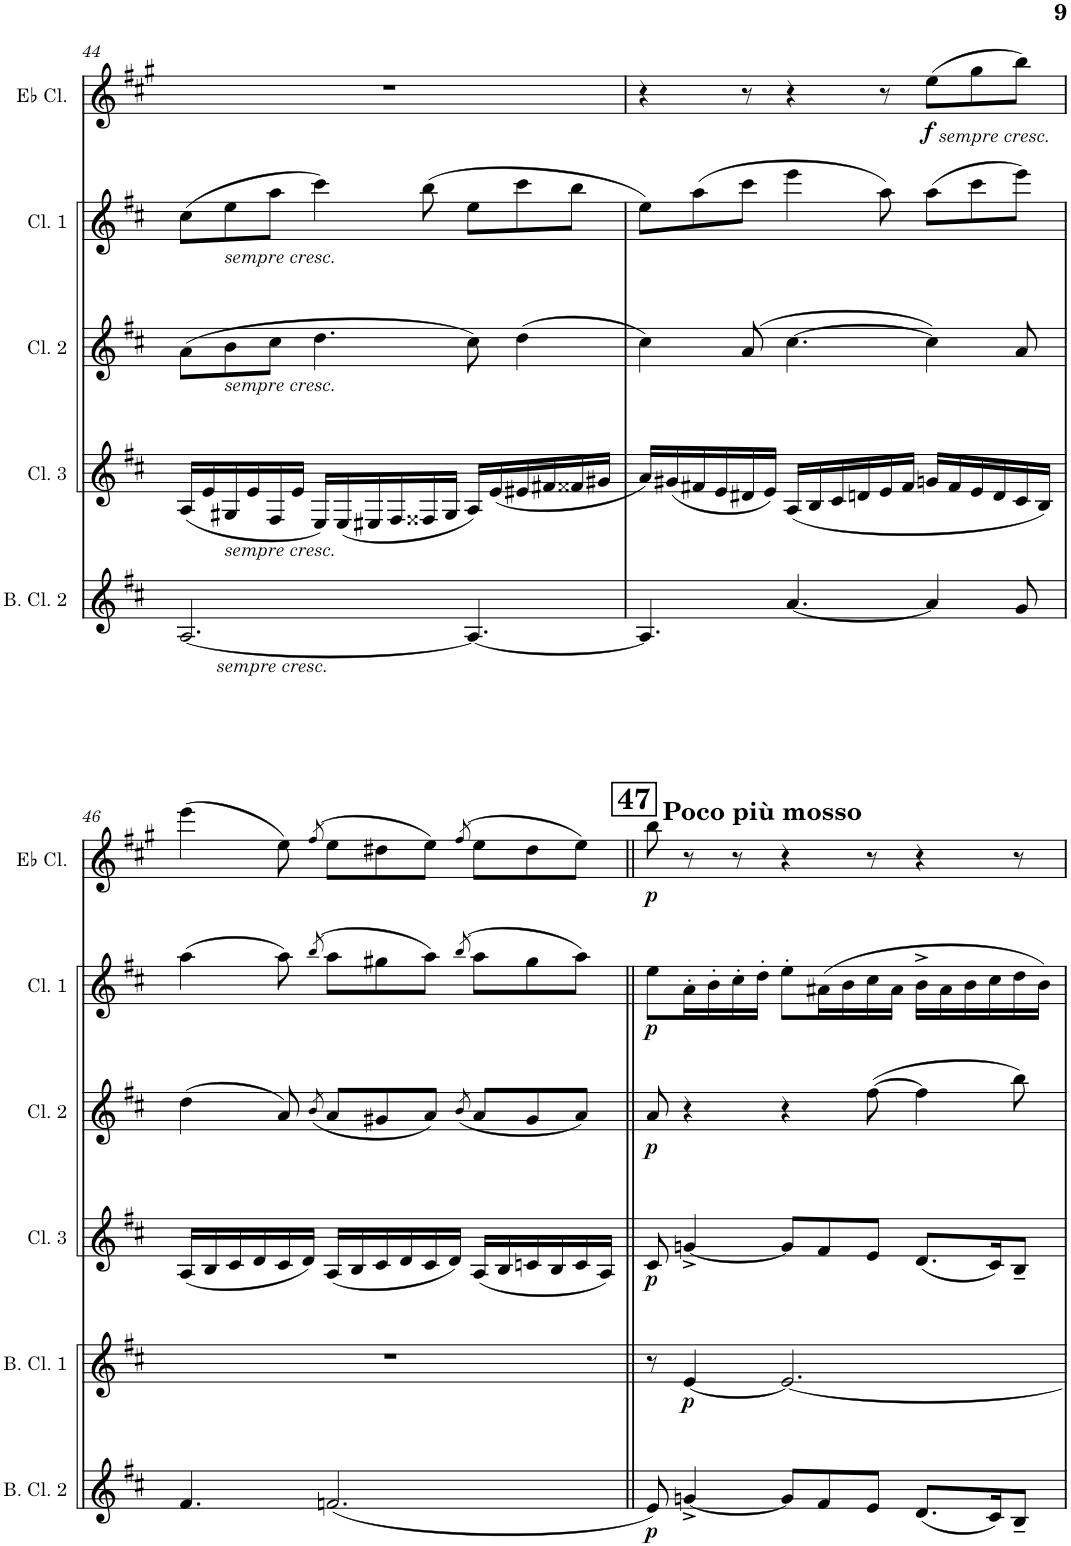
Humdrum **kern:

**kern	**dynam	**kern	**dynam	**kern	**dynam	**kern	**dynam	**kern	**dynam	**kern	**dynam
*part6	*part6	*part5	*part5	*part4	*part4	*part3	*part3	*part2	*part2	*part1	*part1
*staff6	*staff6	*staff5	*staff5	*staff4	*staff4	*staff3	*staff3	*staff2	*staff2	*staff1	*staff1
*I"Bass Clarinet 2	*	*I"Bass Clarinet 1	*	*I"Clarinet 3	*	*I"Clarinet 2	*	*I"Clarinet 1	*	*I"Clarinet in Eb	*
*I'B. Cl. 2	*	*I'B. Cl. 1	*	*I'Cl. 3	*	*I'Cl. 2	*	*I'Cl. 1	*	*	*
!!LO:PB:g=z
*clefG2	*	*clefG2	*	*clefG2	*	*clefG2	*	*clefG2	*	*clefG2	*
*Trd8c14	*	*Trd8c14	*	*Trd1c2	*	*Trd1c2	*	*Trd1c2	*	*Trd-2c-3	*
*k[f#c#]	*	*k[f#c#]	*	*k[f#c#]	*	*k[f#c#]	*	*k[f#c#]	*	*k[f#c#g#]	*
*M9/8	*	*M9/8	*	*M9/8	*	*M9/8	*	*M9/8	*	*M9/8	*
=44	=44	=44	=44	=44	=44	=44	=44	=44	=44	=44	=44
!LO:TX:b:i:t=sempre cresc.	!	!	!	!	!	!	!	!	!	!	!
[2.A/	.	8%9r	.	(16A/LL	.	(8a\L	.	(8cc#\L	.	8%9r	.
.	.	.	.	16e/	.	.	.	.	.	.	.
!	!	!	!	!	!	!	!	!LO:TX:b:i:t=sempre cresc.	!	!	!
!	!	!	!	!	!	!LO:TX:b:i:t=sempre cresc.	!	!	!	!	!
!	!	!	!	!LO:TX:b:i:t=sempre cresc.	!	!	!	!	!	!	!
.	.	.	.	16G#X/	.	8b\	.	8ee\	.	.	.
.	.	.	.	16e/	.	.	.	.	.	.	.
.	.	.	.	16F#/	.	8cc#\J	.	8aa\J	.	.	.
.	.	.	.	16e/JJ	.	.	.	.	.	.	.
.	.	.	.	16E/LL)	.	4.dd\	.	4ccc#\)	.	.	.
.	.	.	.	(16E/	.	.	.	.	.	.	.
.	.	.	.	16E#X/	.	.	.	.	.	.	.
.	.	.	.	16F#/	.	.	.	.	.	.	.
.	.	.	.	16F##X/	.	.	.	(8bb\	.	.	.
.	.	.	.	16G#/JJ	.	.	.	.	.	.	.
4.A/_	.	.	.	16A/LL)	.	8cc#\)	.	8ee\L	.	.	.
.	.	.	.	(16e/	.	.	.	.	.	.	.
.	.	.	.	16e#X/	.	(4dd\	.	8ccc#\	.	.	.
.	.	.	.	16f#X/	.	.	.	.	.	.	.
.	.	.	.	16f##X/	.	.	.	8bb\J	.	.	.
.	.	.	.	16g#X/JJ	.	.	.	.	.	.	.
=45	=45	=45	=45	=45	=45	=45	=45	=45	=45	=45	=45
4.A/]	.	8%9r	.	16a/LL)	.	4cc#\)	.	8ee\L)	.	4r	.
.	.	.	.	(16g#X/	.	.	.	.	.	.	.
.	.	.	.	16f#X/	.	.	.	(8aa\	.	.	.
.	.	.	.	16e/	.	.	.	.	.	.	.
.	.	.	.	16d#X/	.	(8a/	.	8ccc#\J	.	8r	.
.	.	.	.	16e/JJ)	.	.	.	.	.	.	.
[4.a/	.	.	.	(16A/LL	.	[4.cc#\	.	4eee\	.	4r	.
.	.	.	.	16B/	.	.	.	.	.	.	.
.	.	.	.	16c#/	.	.	.	.	.	.	.
.	.	.	.	16dn/	.	.	.	.	.	.	.
.	.	.	.	16e/	.	.	.	8aa\)	.	8r	.
.	.	.	.	16f#/JJ	.	.	.	.	.	.	.
!	!	!	!	!	!	!	!	!	!	!LO:TX:b:i:t=sempre cresc.	!
!	!	!	!	!	!	!	!	!	!	!	!LO:DY:b
4a/]	.	.	.	16gn/LL	.	4cc#\])	.	(8aa\L	.	(8ee\L	f
.	.	.	.	16f#/	.	.	.	.	.	.	.
.	.	.	.	16e/	.	.	.	8ccc#\	.	8gg#\	.
.	.	.	.	16d/	.	.	.	.	.	.	.
8g/	.	.	.	16c#/	.	8a/	.	8eee\J)	.	8bb\J)	.
.	.	.	.	16B/JJ)	.	.	.	.	.	.	.
!!LO:LB:g=z
=46	=46	=46	=46	=46	=46	=46	=46	=46	=46	=46	=46
4.f#/	.	8%9r	.	(16A/LL	.	(4dd\	.	(4aa\	.	(4eee\	.
.	.	.	.	16B/	.	.	.	.	.	.	.
.	.	.	.	16c#/	.	.	.	.	.	.	.
.	.	.	.	16d/	.	.	.	.	.	.	.
.	.	.	.	16c#/	.	8a/)	.	8aa\)	.	8ee\)	.
.	.	.	.	16d/JJ)	.	.	.	.	.	.	.
.	.	.	.	.	.	(8qb/	.	(8qbb/	.	(8qff#/	.
(2.fn/	.	.	.	(16A/LL	.	8a/L	.	8aa\L	.	8ee\L	.
.	.	.	.	16B/	.	.	.	.	.	.	.
.	.	.	.	16c#/	.	8g#X/	.	8gg#X\	.	8dd#X\	.
.	.	.	.	16d/	.	.	.	.	.	.	.
.	.	.	.	16c#/	.	8a/J)	.	8aa\J)	.	8ee\J)	.
.	.	.	.	16d/JJ)	.	.	.	.	.	.	.
.	.	.	.	.	.	(8qb/	.	(8qbb/	.	(8qff#/	.
.	.	.	.	(16A/LL	.	8a/L	.	8aa\L	.	8ee\L	.
.	.	.	.	16B/	.	.	.	.	.	.	.
.	.	.	.	16cn/	.	8g#/	.	8gg#\	.	8dd#\	.
.	.	.	.	16B/	.	.	.	.	.	.	.
.	.	.	.	16c/	.	8a/J)	.	8aa\J)	.	8ee\J)	.
.	.	.	.	16A/JJ)	.	.	.	.	.	.	.
=47||	=47||	=47||	=47||	=47||	=47||	=47||	=47||	=47||	=47||	=47||	=47||
!!LO:REH:place=s1:a:B:cj:fs=14:t=47
!	!	!	!	!	!	!	!	!	!	!LO:TX:a:B:t=Poco più mosso	!
!	!LO:DY:b	!	!	!	!LO:DY:b	!	!LO:DY:b	!	!LO:DY:b	!	!LO:DY:b
8e/)	p	8r	.	8c#/	p	8a/	p	8ee\L	p	8bb\	p
!	!	!	!LO:DY:b	!	!	!	!	!	!	!	!
[4gn^/	.	[4e/	p	[4gn^/	.	4r	.	16a'\L	.	8r	.
.	.	.	.	.	.	.	.	16b'\	.	.	.
.	.	.	.	.	.	.	.	16cc#'\	.	8r	.
.	.	.	.	.	.	.	.	16dd'\JJ	.	.	.
8g/L]	.	2.e/_	.	8g/L]	.	4r	.	8ee'\L	.	4r	.
8f#/	.	.	.	8f#/	.	.	.	(16a#X\L	.	.	.
.	.	.	.	.	.	.	.	16b\	.	.	.
8e/J	.	.	.	8e/J	.	([8ff#\	.	16cc#\	.	8r	.
.	.	.	.	.	.	.	.	16a#\JJ	.	.	.
(8.d/L	.	.	.	(8.d/L	.	4ff#\]	.	16b^\LL	.	4r	.
.	.	.	.	.	.	.	.	16a#\	.	.	.
.	.	.	.	.	.	.	.	16b\	.	.	.
16c#/K)	.	.	.	16c#/K)	.	.	.	16cc#\	.	.	.
8B~/J	.	.	.	8B~/J	.	8bb\)	.	16dd\	.	8r	.
.	.	.	.	.	.	.	.	16b\JJ)	.	.	.
=	=	=	=	=	=	=	=	=	=	=	=
*-	*-	*-	*-	*-	*-	*-	*-	*-	*-	*-	*-
